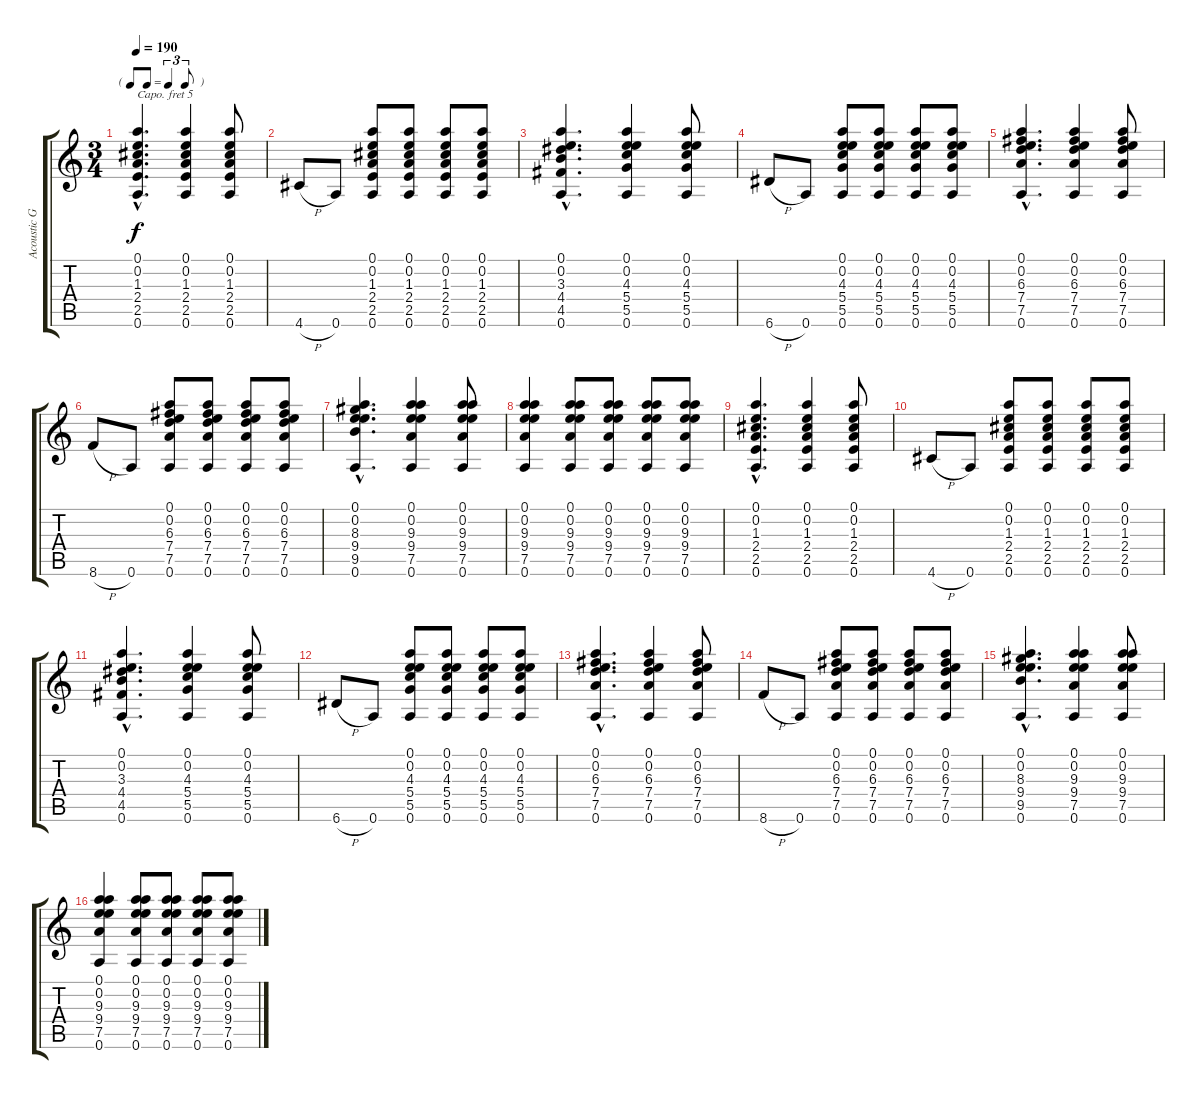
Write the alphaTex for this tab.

\track ("Acoustic Guitar" "Acoustic G") {instrument acousticguitarsteel}
\staff {score tabs}
\capo 5
\tuning (E4 B3 G3 D3 A2 E2) {hide}
\ts (3 4)
\tf triplet8th
\tempo 190
\clef g2
\ks c
(0.1{hac} 0.2{hac} 1.3{hac} 2.4{hac} 2.5{hac} 0.6{hac}).4{d dy f} (0.1 0.2 1.3 2.4 2.5 0.6).4 (0.1 0.2 1.3 2.4 2.5 0.6).8 |
4.6{h}.8 0.6.8 (0.1 0.2 1.3 2.4 2.5 0.6).8 (0.1 0.2 1.3 2.4 2.5 0.6).8 (0.1 0.2 1.3 2.4 2.5 0.6).8 (0.1 0.2 1.3 2.4 2.5 0.6).8 |
(0.1{hac} 0.2{hac} 3.3{hac} 4.4{hac} 4.5{hac} 0.6{hac}).4{d} (0.1 0.2 4.3 5.4 5.5 0.6).4 (0.1 0.2 4.3 5.4 5.5 0.6).8 |
6.6{h}.8 0.6.8 (0.1 0.2 4.3 5.4 5.5 0.6).8 (0.1 0.2 4.3 5.4 5.5 0.6).8 (0.1 0.2 4.3 5.4 5.5 0.6).8 (0.1 0.2 4.3 5.4 5.5 0.6).8 |
(0.1{hac} 0.2{hac} 6.3{hac} 7.4{hac} 7.5{hac} 0.6{hac}).4{d} (0.1 0.2 6.3 7.4 7.5 0.6).4 (0.1 0.2 6.3 7.4 7.5 0.6).8 |
8.6{h}.8 0.6.8 (0.1 0.2 6.3 7.4 7.5 0.6).8 (0.1 0.2 6.3 7.4 7.5 0.6).8 (0.1 0.2 6.3 7.4 7.5 0.6).8 (0.1 0.2 6.3 7.4 7.5 0.6).8 |
(0.1{hac} 0.2{hac} 8.3{hac} 9.4{hac} 9.5{hac} 0.6{hac}).4{d} (0.1 0.2 9.3 9.4 7.5 0.6).4 (0.1 0.2 9.3 9.4 7.5 0.6).8 |
(0.1 0.2 9.3 9.4 7.5 0.6).4 (0.1 0.2 9.3 9.4 7.5 0.6).8 (0.1 0.2 9.3 9.4 7.5 0.6).8 (0.1 0.2 9.3 9.4 7.5 0.6).8 (0.1 0.2 9.3 9.4 7.5 0.6).8 |
(0.1{hac} 0.2{hac} 1.3{hac} 2.4{hac} 2.5{hac} 0.6{hac}).4{d} (0.1 0.2 1.3 2.4 2.5 0.6).4 (0.1 0.2 1.3 2.4 2.5 0.6).8 |
4.6{h}.8 0.6.8 (0.1 0.2 1.3 2.4 2.5 0.6).8 (0.1 0.2 1.3 2.4 2.5 0.6).8 (0.1 0.2 1.3 2.4 2.5 0.6).8 (0.1 0.2 1.3 2.4 2.5 0.6).8 |
(0.1{hac} 0.2{hac} 3.3{hac} 4.4{hac} 4.5{hac} 0.6{hac}).4{d} (0.1 0.2 4.3 5.4 5.5 0.6).4 (0.1 0.2 4.3 5.4 5.5 0.6).8 |
6.6{h}.8 0.6.8 (0.1 0.2 4.3 5.4 5.5 0.6).8 (0.1 0.2 4.3 5.4 5.5 0.6).8 (0.1 0.2 4.3 5.4 5.5 0.6).8 (0.1 0.2 4.3 5.4 5.5 0.6).8 |
(0.1{hac} 0.2{hac} 6.3{hac} 7.4{hac} 7.5{hac} 0.6{hac}).4{d} (0.1 0.2 6.3 7.4 7.5 0.6).4 (0.1 0.2 6.3 7.4 7.5 0.6).8 |
8.6{h}.8 0.6.8 (0.1 0.2 6.3 7.4 7.5 0.6).8 (0.1 0.2 6.3 7.4 7.5 0.6).8 (0.1 0.2 6.3 7.4 7.5 0.6).8 (0.1 0.2 6.3 7.4 7.5 0.6).8 |
(0.1{hac} 0.2{hac} 8.3{hac} 9.4{hac} 9.5{hac} 0.6{hac}).4{d} (0.1 0.2 9.3 9.4 7.5 0.6).4 (0.1 0.2 9.3 9.4 7.5 0.6).8 |
(0.1 0.2 9.3 9.4 7.5 0.6).4 (0.1 0.2 9.3 9.4 7.5 0.6).8 (0.1 0.2 9.3 9.4 7.5 0.6).8 (0.1 0.2 9.3 9.4 7.5 0.6).8 (0.1 0.2 9.3 9.4 7.5 0.6).8
